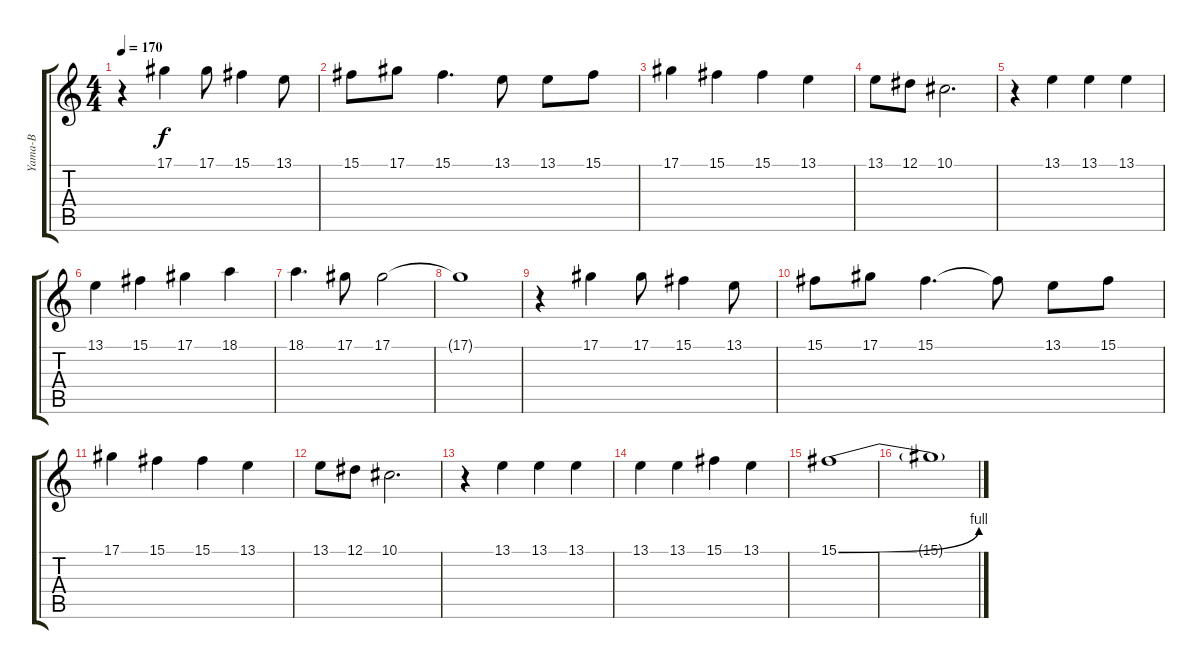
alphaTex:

\track ("Yama-B" "Yama-B") {instrument altosax}
\staff {score tabs}
\tuning (Eb4 Bb3 Gb3 Db3 Ab2 Eb2) {hide}
\ts (4 4)
\tempo 170
\clef g2
\ks c
r.4{dy f} 17.1.4 17.1.8 15.1.4 13.1.8 |
15.1.8 17.1.8 15.1.4{d} 13.1.8 13.1.8 15.1.8 |
17.1.4 15.1.4 15.1.4 13.1.4 |
13.1.8 12.1.8 10.1.2{d} |
r.4 13.1.4 13.1.4 13.1.4 |
13.1.4 15.1.4 17.1.4 18.1.4 |
18.1.4{d} 17.1.8 17.1.2 |
17.1{t}.1 |
r.4 17.1.4 17.1.8 15.1.4 13.1.8 |
15.1.8 17.1.8 15.1.4{d} 15.1{t}.8 13.1.8 15.1.8 |
17.1.4 15.1.4 15.1.4 13.1.4 |
13.1.8 12.1.8 10.1.2{d} |
r.4 13.1.4 13.1.4 13.1.4 |
13.1.4 13.1.4 15.1.4 13.1.4 |
15.1{be (bend 0 0 60 4)}.1 |
15.1{t}.1
